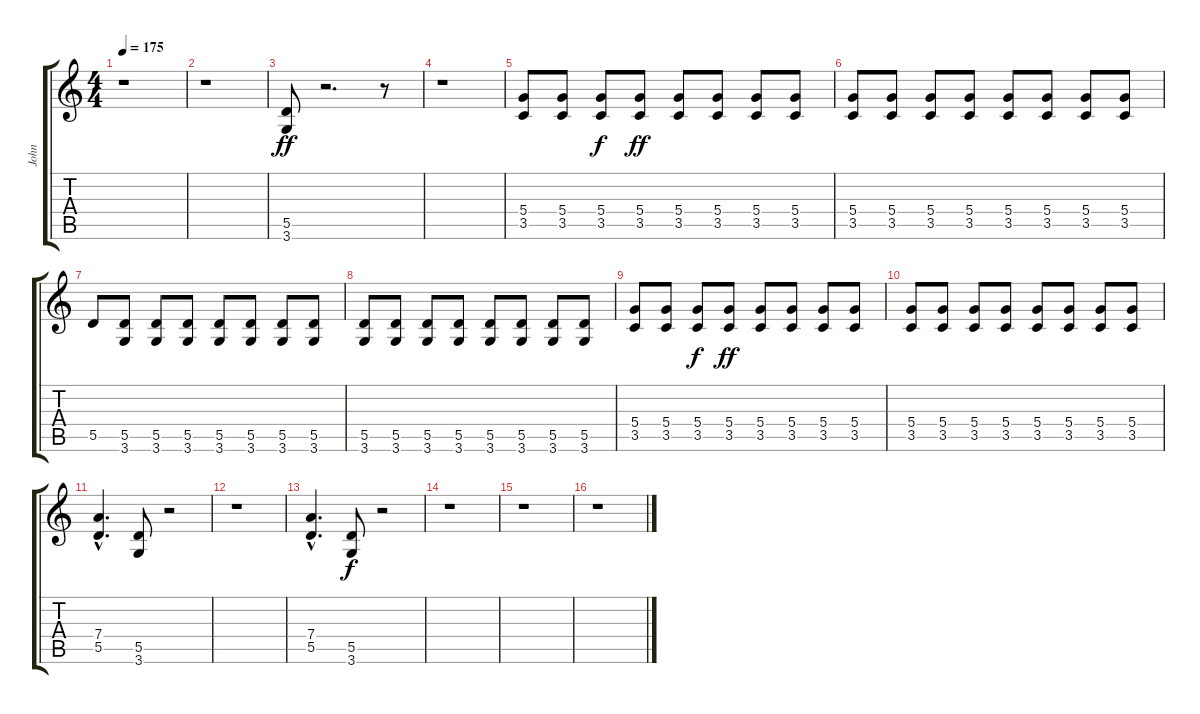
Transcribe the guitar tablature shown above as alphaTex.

\track ("John" "John") {instrument distortionguitar}
\staff {score tabs}
\tuning (E4 B3 G3 D3 A2 E2) {hide}
\ts (4 4)
\tempo 175
\clef g2
\ks c
r.1{dy ff instrument distortionguitar} |
r.1 |
(5.5 3.6).8 r.2{d} r.8 |
r.1 |
(5.4 3.5).8 (5.4 3.5).8 (5.4 3.5).8{dy f} (5.4 3.5).8{dy ff} (5.4 3.5).8 (5.4 3.5).8 (5.4 3.5).8 (5.4 3.5).8 |
(5.4 3.5).8 (5.4 3.5).8 (5.4 3.5).8 (5.4 3.5).8 (5.4 3.5).8 (5.4 3.5).8 (5.4 3.5).8 (5.4 3.5).8 |
5.5.8 (5.5 3.6).8 (5.5 3.6).8 (5.5 3.6).8 (5.5 3.6).8 (5.5 3.6).8 (5.5 3.6).8 (5.5 3.6).8 |
(5.5 3.6).8 (5.5 3.6).8 (5.5 3.6).8 (5.5 3.6).8 (5.5 3.6).8 (5.5 3.6).8 (5.5 3.6).8 (5.5 3.6).8 |
(5.4 3.5).8 (5.4 3.5).8 (5.4 3.5).8{dy f} (5.4 3.5).8{dy ff} (5.4 3.5).8 (5.4 3.5).8 (5.4 3.5).8 (5.4 3.5).8 |
(5.4 3.5).8 (5.4 3.5).8 (5.4 3.5).8 (5.4 3.5).8 (5.4 3.5).8 (5.4 3.5).8 (5.4 3.5).8 (5.4 3.5).8 |
(7.4{hac} 5.5{hac}).4{d} (5.5 3.6).8 r.2 |
r.1 |
(7.4{hac} 5.5{hac}).4{d} (5.5 3.6).8{dy f} r.2 |
r.1 |
r.1 |
r.1
